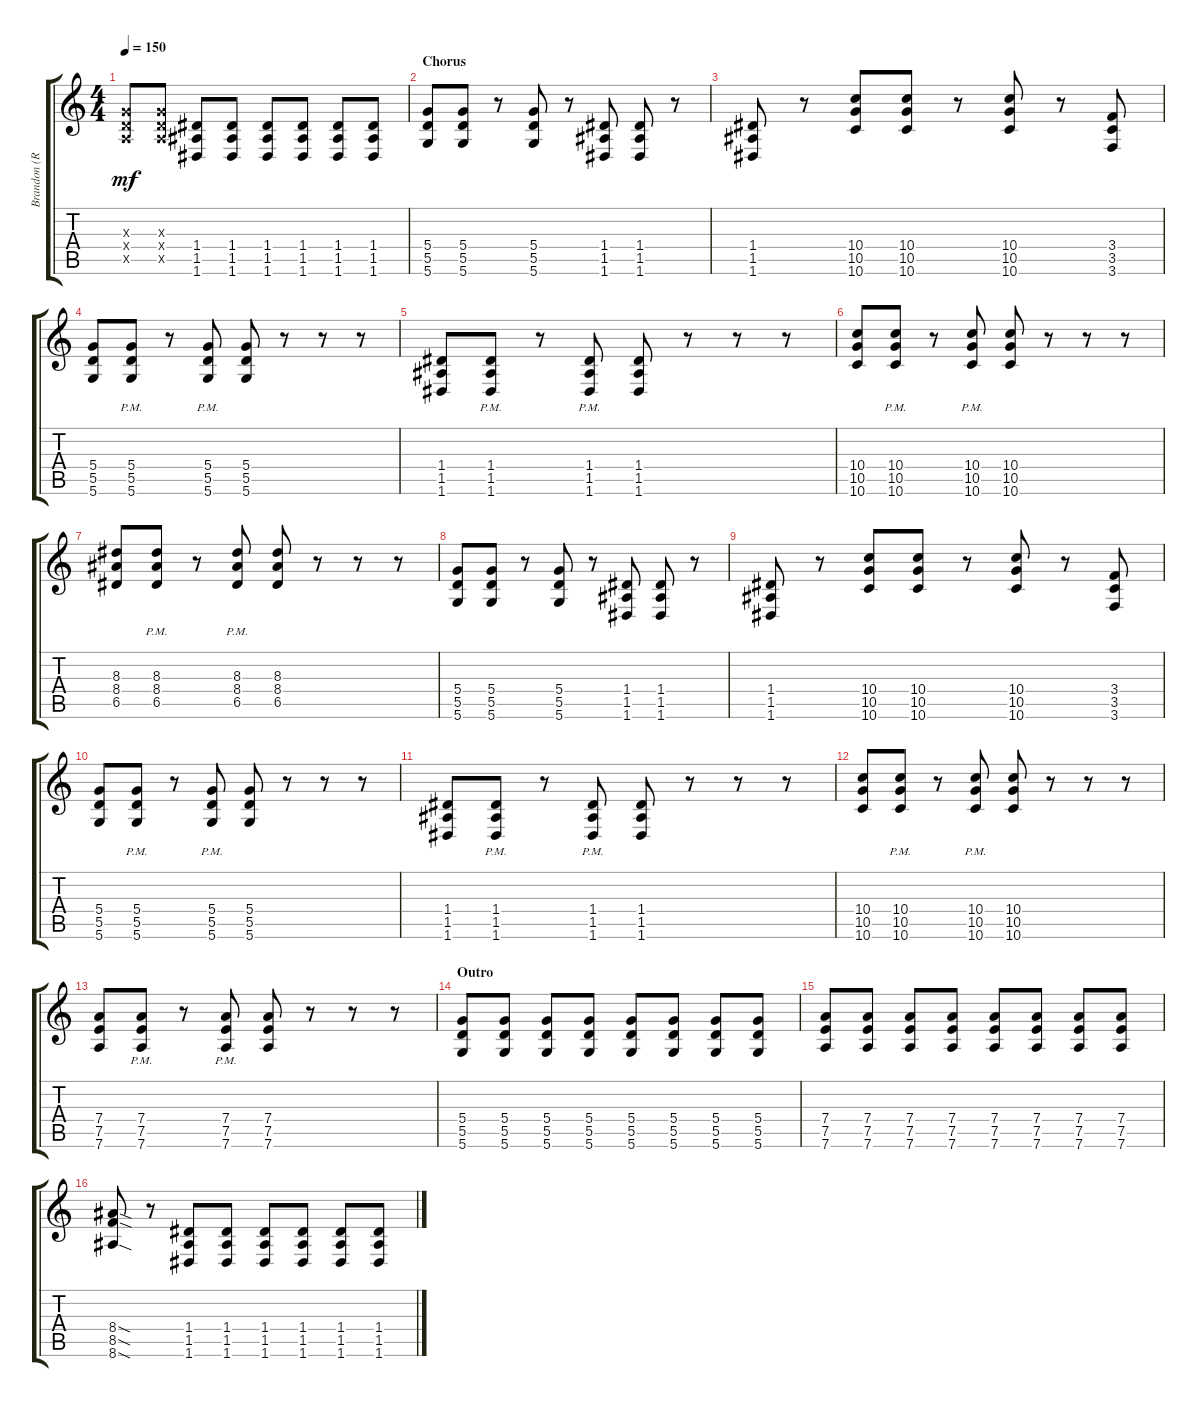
\track ("Brandon (Rhythm)" "Brandon (R") {instrument distortionguitar}
\staff {score tabs}
\tuning (E4 B3 G3 D3 A2 D2) {hide}
\ts (4 4)
\tempo 150
\clef g2
\ks c
(0.3{x} 0.4{x} 0.5{x}).8{dy mf} (0.3{x} 0.4{x} 0.5{x}).8 (1.4 1.5 1.6).8 (1.4 1.5 1.6).8 (1.4 1.5 1.6).8 (1.4 1.5 1.6).8 (1.4 1.5 1.6).8 (1.4 1.5 1.6).8 |
\section ("" "Chorus")
(5.4 5.5 5.6).8 (5.4 5.5 5.6).8 r.8 (5.4 5.5 5.6).8 r.8 (1.4 1.5 1.6).8 (1.4 1.5 1.6).8 r.8 |
(1.4 1.5 1.6).8 r.8 (10.4 10.5 10.6).8 (10.4 10.5 10.6).8 r.8 (10.4 10.5 10.6).8 r.8 (3.4 3.5 3.6).8 |
(5.4 5.5 5.6).8 (5.4{pm} 5.5{pm} 5.6{pm}).8 r.8 (5.4{pm} 5.5{pm} 5.6{pm}).8 (5.4 5.5 5.6).8 r.8 r.8 r.8 |
(1.4 1.5 1.6).8 (1.4{pm} 1.5{pm} 1.6{pm}).8 r.8 (1.4{pm} 1.5{pm} 1.6{pm}).8 (1.4 1.5 1.6).8 r.8 r.8 r.8 |
(10.4 10.5 10.6).8 (10.4{pm} 10.5{pm} 10.6{pm}).8 r.8 (10.4{pm} 10.5{pm} 10.6{pm}).8 (10.4 10.5 10.6).8 r.8 r.8 r.8 |
(8.3 8.4 6.5).8 (8.3{pm} 8.4{pm} 6.5{pm}).8 r.8 (8.3{pm} 8.4{pm} 6.5{pm}).8 (8.3 8.4 6.5).8 r.8 r.8 r.8 |
(5.4 5.5 5.6).8 (5.4 5.5 5.6).8 r.8 (5.4 5.5 5.6).8 r.8 (1.4 1.5 1.6).8 (1.4 1.5 1.6).8 r.8 |
(1.4 1.5 1.6).8 r.8 (10.4 10.5 10.6).8 (10.4 10.5 10.6).8 r.8 (10.4 10.5 10.6).8 r.8 (3.4 3.5 3.6).8 |
(5.4 5.5 5.6).8 (5.4{pm} 5.5{pm} 5.6{pm}).8 r.8 (5.4{pm} 5.5{pm} 5.6{pm}).8 (5.4 5.5 5.6).8 r.8 r.8 r.8 |
(1.4 1.5 1.6).8 (1.4{pm} 1.5{pm} 1.6{pm}).8 r.8 (1.4{pm} 1.5{pm} 1.6{pm}).8 (1.4 1.5 1.6).8 r.8 r.8 r.8 |
(10.4 10.5 10.6).8 (10.4{pm} 10.5{pm} 10.6{pm}).8 r.8 (10.4{pm} 10.5{pm} 10.6{pm}).8 (10.4 10.5 10.6).8 r.8 r.8 r.8 |
(7.4 7.5 7.6).8 (7.4{pm} 7.5{pm} 7.6{pm}).8 r.8 (7.4{pm} 7.5{pm} 7.6{pm}).8 (7.4 7.5 7.6).8 r.8 r.8 r.8 |
\section ("" "Outro")
(5.4 5.5 5.6).8 (5.4 5.5 5.6).8 (5.4 5.5 5.6).8 (5.4 5.5 5.6).8 (5.4 5.5 5.6).8 (5.4 5.5 5.6).8 (5.4 5.5 5.6).8 (5.4 5.5 5.6).8 |
(7.4 7.5 7.6).8 (7.4 7.5 7.6).8 (7.4 7.5 7.6).8 (7.4 7.5 7.6).8 (7.4 7.5 7.6).8 (7.4 7.5 7.6).8 (7.4 7.5 7.6).8 (7.4 7.5 7.6).8 |
(8.4{sod} 8.5{sod} 8.6{sod}).8 r.8 (1.4 1.5 1.6).8 (1.4 1.5 1.6).8 (1.4 1.5 1.6).8 (1.4 1.5 1.6).8 (1.4 1.5 1.6).8 (1.4 1.5 1.6).8
